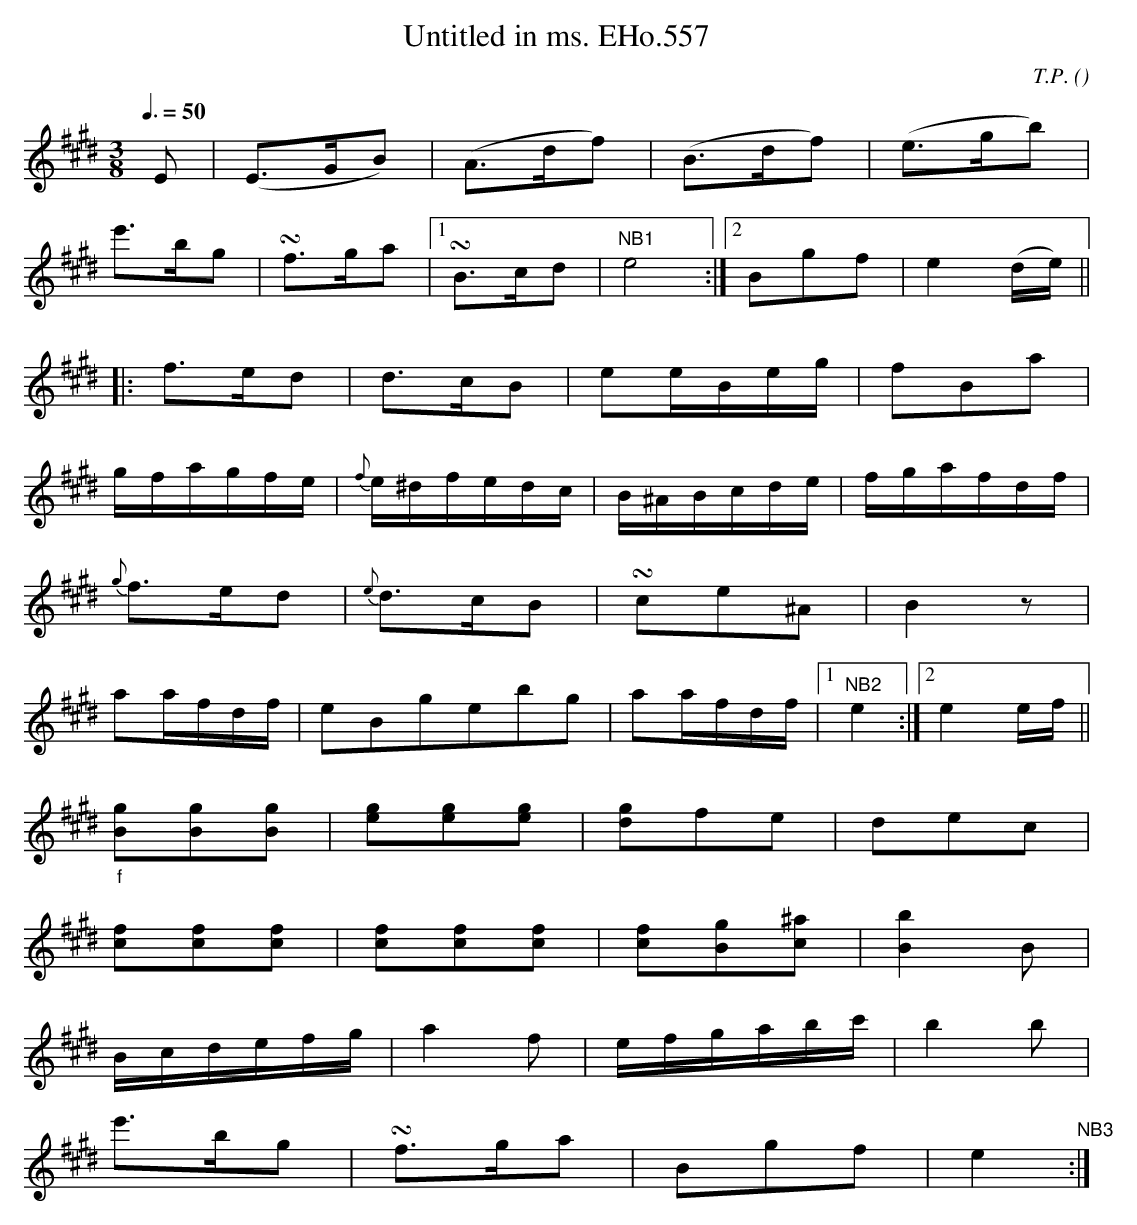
X:1
T:Untitled in ms. EHo.557
M:3/8
L:1/8
Q:3/8=50
C:T.P.
O:
K:E
yE | (E>GB) | (A>df) | (B>df) | (e>gb) |
e'>bg | !turn!f>ga | [1!turn!B>cd | "NB1"e4 :| [2Bgf | e2(d/e/)||
|: f>ed | d>cB | ee/B/e/g/ | fBa |
g/f/a/g/f/e/ | {f}e/^d/f/e/d/c/ | B/^A/B/c/d/e/ | f/g/a/f/d/f/ |
{g}f>ed | {e}d>cB | !turn!ce^A | B2z |
aa/f/d/f/ | eBgebg | aa/f/d/f/ | [1"NB2"e2 :| [2e2e/f/||
"_f"[B.g][B.g][B.g] | [eg][eg][eg] | [dg]fe | dec |
[c.f][c.f][c.f] | [c.f][c.f][c.f] | [cf][Bg][c^a] | [B2b2] B|
B/c/d/e/f/g/ | a2f | e/f/g/a/b/c'/ | b2b |
e'>bg | !turn!f>ga | Bgf | e2 "NB3":|
